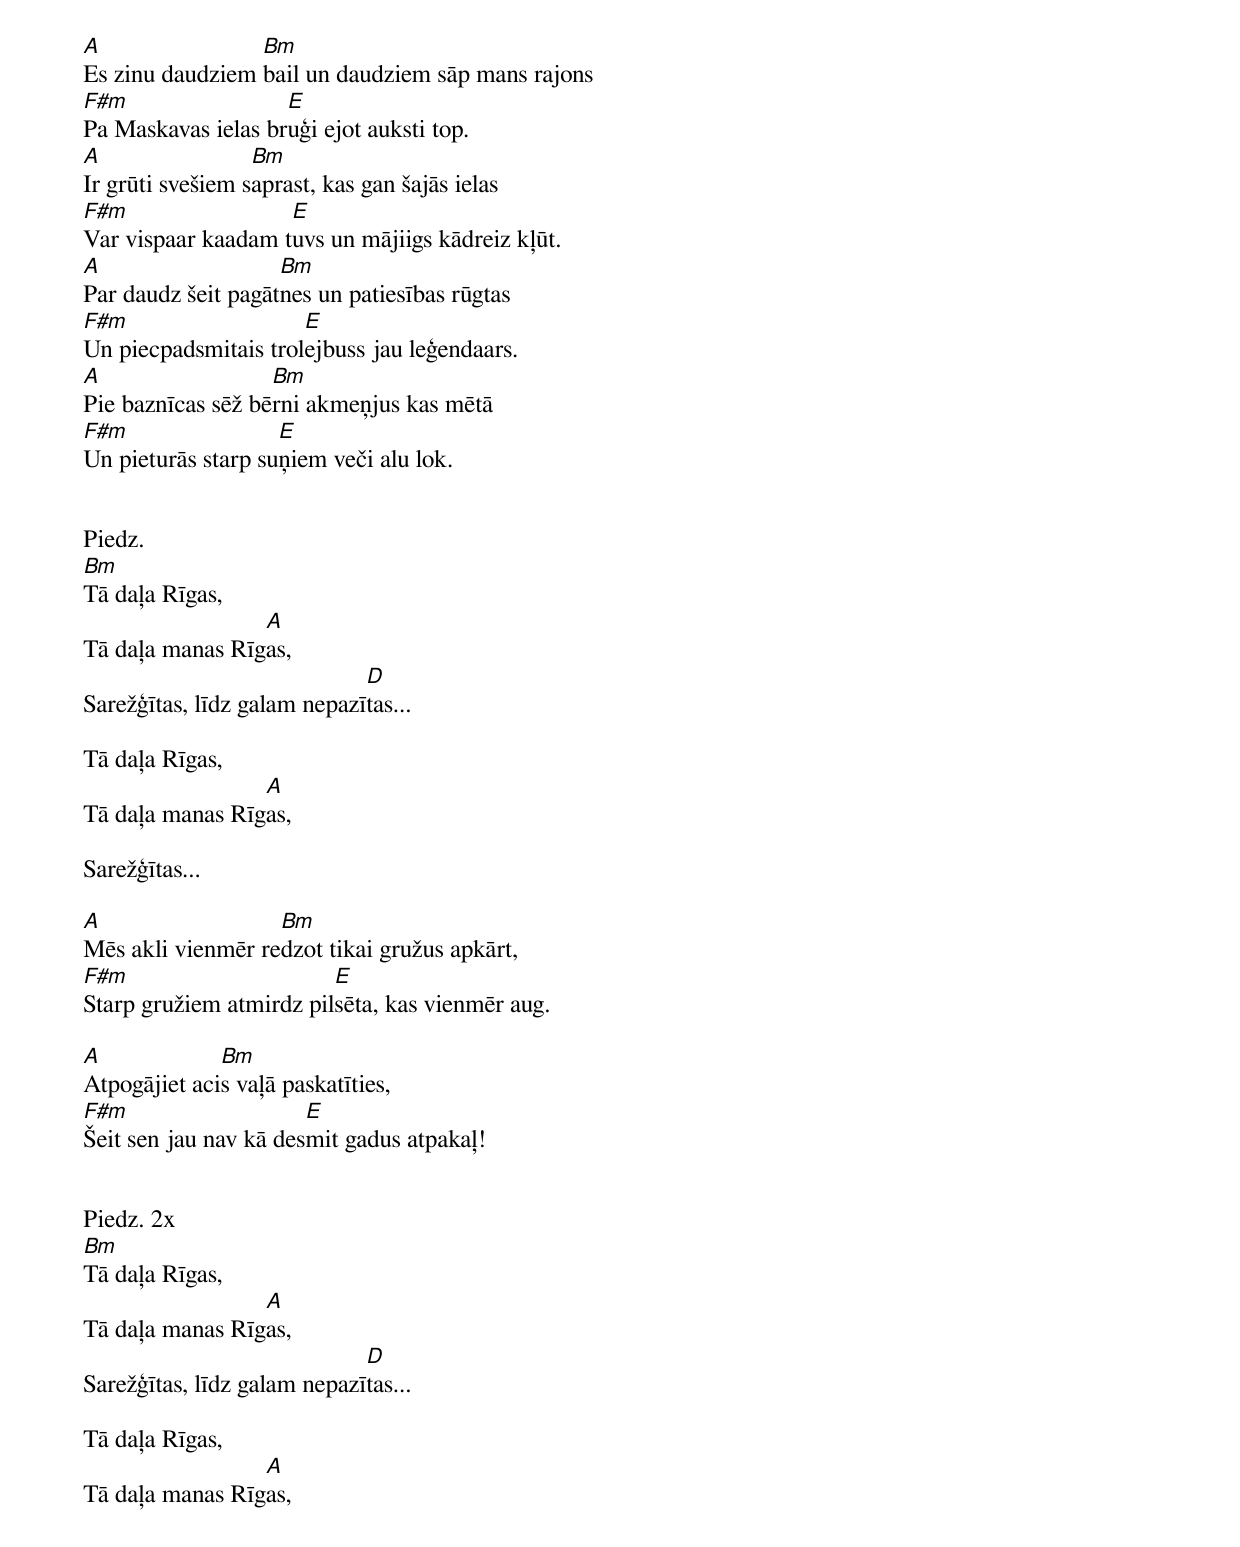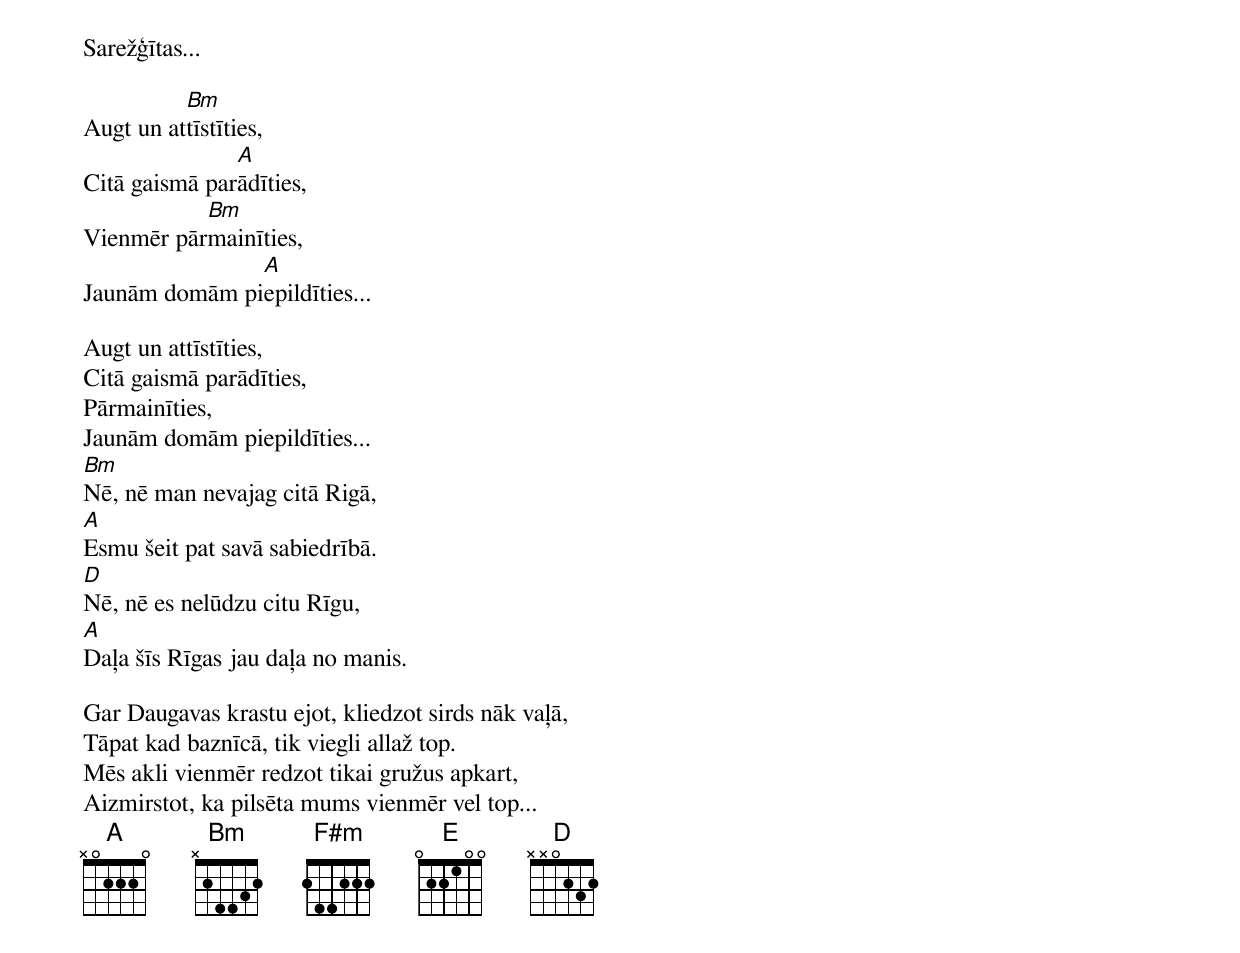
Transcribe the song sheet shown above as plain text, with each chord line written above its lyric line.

A                Bm
Es zinu daudziem bail un daudziem sāp mans rajons
F#m                 E
Pa Maskavas ielas bruģi ejot auksti top.
A                 Bm
Ir grūti svešiem saprast, kas gan šajās ielas
F#m                 E
Var vispaar kaadam tuvs un mājiigs kādreiz kļūt.
A                   Bm
Par daudz šeit pagātnes un patiesības rūgtas
F#m                   E
Un piecpadsmitais trolejbuss jau leģendaars.
A                  Bm
Pie baznīcas sēž bērni akmeņjus kas mētā
F#m                 E
Un pieturās starp suņiem veči alu lok.


Piedz.
Bm
Tā daļa Rīgas,
                 A
Tā daļa manas Rīgas,
                             D
Sarežģītas, līdz galam nepazītas...

Tā daļa Rīgas,
                 A
Tā daļa manas Rīgas,

Sarežģītas...

A                  Bm
Mēs akli vienmēr redzot tikai gružus apkārt,
F#m                      E
Starp gružiem atmirdz pilsēta, kas vienmēr aug.

A             Bm
Atpogājiet acis vaļā paskatīties,
F#m                    E
Šeit sen jau nav kā desmit gadus atpakaļ!


Piedz. 2x
Bm
Tā daļa Rīgas,
                 A
Tā daļa manas Rīgas,
                             D
Sarežģītas, līdz galam nepazītas...

Tā daļa Rīgas,
                 A
Tā daļa manas Rīgas,

Sarežģītas...

          Bm
Augt un attīstīties,
               A
Citā gaismā parādīties,
           Bm
Vienmēr pārmainīties,
               A
Jaunām domām piepildīties...

Augt un attīstīties,
Citā gaismā parādīties,
Pārmainīties,
Jaunām domām piepildīties...
Bm
Nē, nē man nevajag citā Rigā,
A
Esmu šeit pat savā sabiedrībā.
D
Nē, nē es nelūdzu citu Rīgu,
A
Daļa šīs Rīgas jau daļa no manis.

Gar Daugavas krastu ejot, kliedzot sirds nāk vaļā,
Tāpat kad baznīcā, tik viegli allaž top.
Mēs akli vienmēr redzot tikai gružus apkart,
Aizmirstot, ka pilsēta mums vienmēr vel top...
